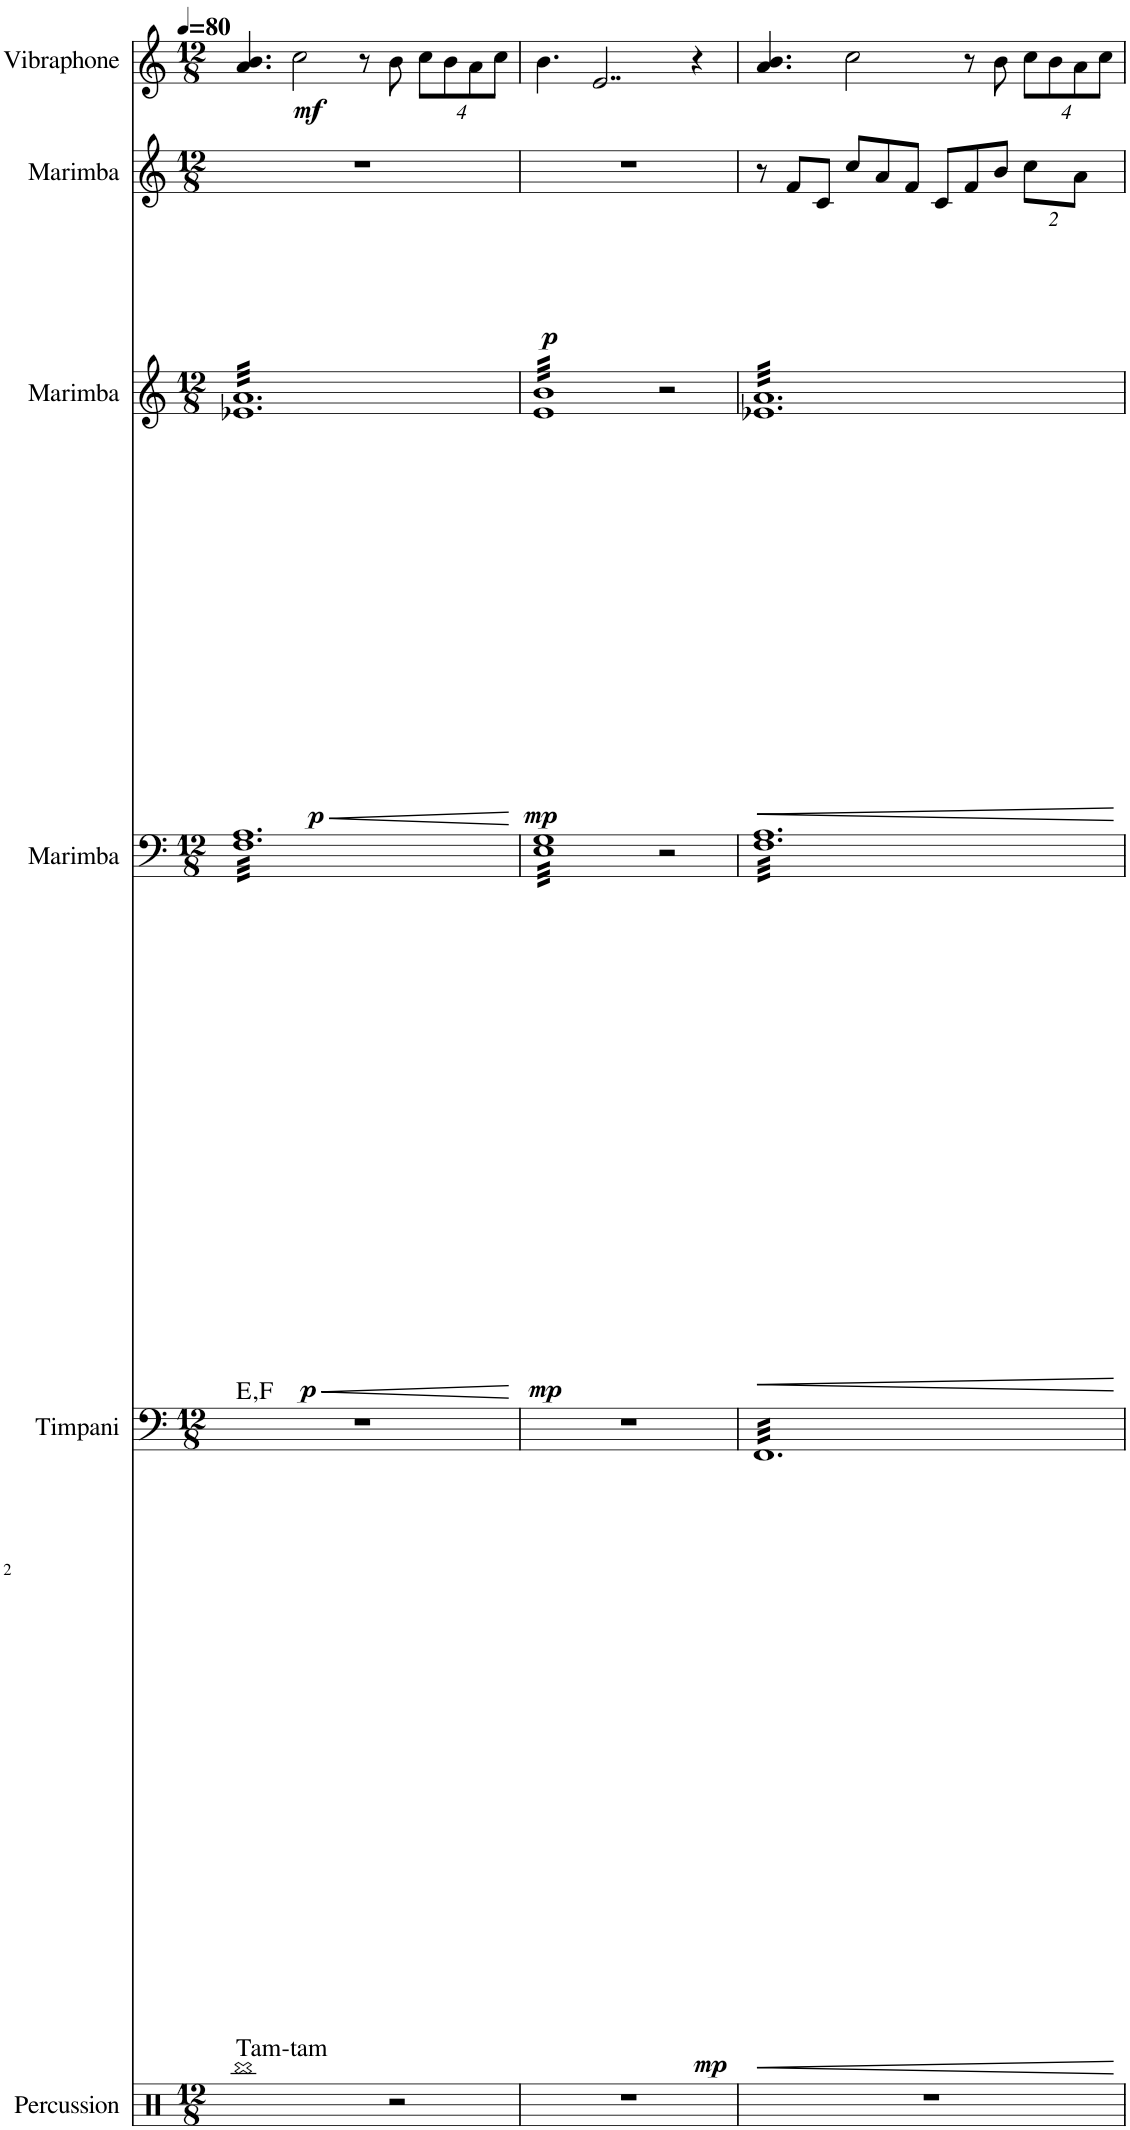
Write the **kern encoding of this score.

**kern	**harte	**kern	**dynam	**harte	**kern	**dynam	**kern	**dynam	**kern	**dynam	**kern	**dynam
*part6	*part6	*part5	*part5	*part5	*part4	*part4	*part3	*part3	*part2	*part2	*part1	*part1
*staff6	*	*staff5	*staff5	*	*staff4	*staff4	*staff3	*staff3	*staff2	*staff2	*staff1	*staff1
*I"Percussion	*	*I"Timpani	*	*	*I"Marimba	*	*I"Marimba	*	*I"Marimba	*	*I"Vibraphone	*
*I'Perc.	*	*I'Timp.	*	*	*I'Mrm.	*	*I'Mrm.	*	*I'Mrm.	*	*I'Vib.	*
*clefX	*	*clefF4	*	*	*clefF4	*	*clefG2	*	*clefG2	*	*clefG2	*
*k[]	*	*k[]	*	*	*k[]	*	*k[]	*	*k[]	*	*k[]	*
*M12/8	*	*M12/8	*	*	*M12/8	*	*M12/8	*	*M12/8	*	*M12/8	*
*MM80	*	*MM80	*	*	*MM80	*	*MM80	*	*MM80	*	*MM80	*
=1	=1	=1	=1	=1	=1	=1	=1	=1	=1	=1	=1	=1
!	!	!	!	!	!	!LO:HP:b	!	!LO:HP:b	!	!	!	!
!	!LO:H:kt=Tam-tam	!	!	!	!	!LO:DY:n=1:b	!	!LO:DY:n=1:b	!	!	!	!LO:DY:b
*	*	*	*	*	*tremolo	*	*	*	*	*	*	*
*	*	*	*	*	*	*	*tremolo	*	*	*	*	*
1Rbb	N	1.r	.	E:maj	32F 32ALLL	< p	32e-X 32aLLL	< p	1.r	.	4.a/ 4.b/	mf
.	.	.	.	.	32F 32A	.	32e-X 32a	.	.	.	.	.
.	.	.	.	.	32F 32A	.	32e-X 32a	.	.	.	.	.
.	.	.	.	.	32F 32A	.	32e-X 32a	.	.	.	.	.
.	.	.	.	.	32F 32A	.	32e-X 32a	.	.	.	.	.
.	.	.	.	.	32F 32A	.	32e-X 32a	.	.	.	.	.
.	.	.	.	.	32F 32A	.	32e-X 32a	.	.	.	.	.
.	.	.	.	.	32F 32A	.	32e-X 32a	.	.	.	.	.
.	.	.	.	.	32F 32A	.	32e-X 32a	.	.	.	.	.
.	.	.	.	.	32F 32A	.	32e-X 32a	.	.	.	.	.
.	.	.	.	.	32F 32A	.	32e-X 32a	.	.	.	.	.
.	.	.	.	.	32F 32A	.	32e-X 32a	.	.	.	.	.
.	.	.	.	.	32F 32A	.	32e-X 32a	.	.	.	2cc\	.
.	.	.	.	.	32F 32A	.	32e-X 32a	.	.	.	.	.
.	.	.	.	.	32F 32A	.	32e-X 32a	.	.	.	.	.
.	.	.	.	.	32F 32A	.	32e-X 32a	.	.	.	.	.
.	.	.	.	.	32F 32A	.	32e-X 32a	.	.	.	.	.
.	.	.	.	.	32F 32A	.	32e-X 32a	.	.	.	.	.
.	.	.	.	.	32F 32A	.	32e-X 32a	.	.	.	.	.
.	.	.	.	.	32F 32A	.	32e-X 32a	.	.	.	.	.
.	.	.	.	.	32F 32A	.	32e-X 32a	.	.	.	.	.
.	.	.	.	.	32F 32A	.	32e-X 32a	.	.	.	.	.
.	.	.	.	.	32F 32A	.	32e-X 32a	.	.	.	.	.
.	.	.	.	.	32F 32A	.	32e-X 32a	.	.	.	.	.
.	.	.	.	.	32F 32A	.	32e-X 32a	.	.	.	.	.
.	.	.	.	.	32F 32A	.	32e-X 32a	.	.	.	.	.
.	.	.	.	.	32F 32A	.	32e-X 32a	.	.	.	.	.
.	.	.	.	.	32F 32A	.	32e-X 32a	.	.	.	.	.
.	.	.	.	.	32F 32A	.	32e-X 32a	.	.	.	8r	.
.	.	.	.	.	32F 32A	.	32e-X 32a	.	.	.	.	.
.	.	.	.	.	32F 32A	.	32e-X 32a	.	.	.	.	.
.	.	.	.	.	32F 32A	.	32e-X 32a	.	.	.	.	.
2r	.	.	.	.	32F 32A	.	32e-X 32a	.	.	.	8b\	.
.	.	.	.	.	32F 32A	.	32e-X 32a	.	.	.	.	.
.	.	.	.	.	32F 32A	.	32e-X 32a	.	.	.	.	.
.	.	.	.	.	32F 32A	.	32e-X 32a	.	.	.	.	.
*	*	*	*	*	*	*	*	*	*	*	*Xbrackettup	*
.	.	.	.	.	32F 32A	.	32e-X 32a	.	.	.	32%3cc\L	.
.	.	.	.	.	32F 32A	.	32e-X 32a	.	.	.	.	.
.	.	.	.	.	32F 32A	.	32e-X 32a	.	.	.	.	.
.	.	.	.	.	32F 32A	.	32e-X 32a	.	.	.	32%3b\	.
.	.	.	.	.	32F 32A	.	32e-X 32a	.	.	.	.	.
.	.	.	.	.	32F 32A	.	32e-X 32a	.	.	.	.	.
.	.	.	.	.	32F 32A	.	32e-X 32a	.	.	.	32%3a\	.
.	.	.	.	.	32F 32A	.	32e-X 32a	.	.	.	.	.
.	.	.	.	.	32F 32A	.	32e-X 32a	.	.	.	.	.
.	.	.	.	.	32F 32A	.	32e-X 32a	.	.	.	32%3cc\J	.
.	.	.	.	.	32F 32A	.	32e-X 32a	.	.	.	.	.
.	.	.	.	.	32F 32AJJJ	.	32e-X 32aJJJ	.	.	.	.	.
.	.	.	.	.	.	[	.	[	.	.	.	.
=2	=2	=2	=2	=2	=2	=2	=2	=2	=2	=2	=2	=2
!	!	!	!	!	!	!LO:DY:b	!	!LO:DY:b	!	!LO:DY:b	!	!
1.r	.	1.r	.	.	32E 32GLLL	mp	32e 32bLLL	mp	1.r	p	4.b\	.
.	.	.	.	.	32E 32G	.	32e 32b	.	.	.	.	.
.	.	.	.	.	32E 32G	.	32e 32b	.	.	.	.	.
.	.	.	.	.	32E 32G	.	32e 32b	.	.	.	.	.
.	.	.	.	.	32E 32G	.	32e 32b	.	.	.	.	.
.	.	.	.	.	32E 32G	.	32e 32b	.	.	.	.	.
.	.	.	.	.	32E 32G	.	32e 32b	.	.	.	.	.
.	.	.	.	.	32E 32G	.	32e 32b	.	.	.	.	.
.	.	.	.	.	32E 32G	.	32e 32b	.	.	.	.	.
.	.	.	.	.	32E 32G	.	32e 32b	.	.	.	.	.
.	.	.	.	.	32E 32G	.	32e 32b	.	.	.	.	.
.	.	.	.	.	32E 32G	.	32e 32b	.	.	.	.	.
.	.	.	.	.	32E 32G	.	32e 32b	.	.	.	2..e/	.
.	.	.	.	.	32E 32G	.	32e 32b	.	.	.	.	.
.	.	.	.	.	32E 32G	.	32e 32b	.	.	.	.	.
.	.	.	.	.	32E 32G	.	32e 32b	.	.	.	.	.
.	.	.	.	.	32E 32G	.	32e 32b	.	.	.	.	.
.	.	.	.	.	32E 32G	.	32e 32b	.	.	.	.	.
.	.	.	.	.	32E 32G	.	32e 32b	.	.	.	.	.
.	.	.	.	.	32E 32G	.	32e 32b	.	.	.	.	.
.	.	.	.	.	32E 32G	.	32e 32b	.	.	.	.	.
.	.	.	.	.	32E 32G	.	32e 32b	.	.	.	.	.
.	.	.	.	.	32E 32G	.	32e 32b	.	.	.	.	.
.	.	.	.	.	32E 32G	.	32e 32b	.	.	.	.	.
.	.	.	.	.	32E 32G	.	32e 32b	.	.	.	.	.
.	.	.	.	.	32E 32G	.	32e 32b	.	.	.	.	.
.	.	.	.	.	32E 32G	.	32e 32b	.	.	.	.	.
.	.	.	.	.	32E 32G	.	32e 32b	.	.	.	.	.
.	.	.	.	.	32E 32G	.	32e 32b	.	.	.	.	.
.	.	.	.	.	32E 32G	.	32e 32b	.	.	.	.	.
.	.	.	.	.	32E 32G	.	32e 32b	.	.	.	.	.
.	.	.	.	.	32E 32GJJJ	.	32e 32bJJJ	.	.	.	.	.
.	.	.	.	.	2r	.	2r	.	.	.	.	.
.	.	.	.	.	.	.	.	.	.	.	4r	.
=3	=3	=3	=3	=3	=3	=3	=3	=3	=3	=3	=3	=3
!	!	!	!LO:HP:b	!	!	!LO:HP:b	!	!LO:HP:b	!	!	!	!
!	!	!	!LO:DY:n=1:b	!	!	!	!	!	!	!	!	!
*	*	*tremolo	*	*	*	*	*	*	*	*	*	*
1.r	.	32FFLLL	< mp	.	32F 32ALLL	<	32e-X 32aLLL	<	8r	.	4.a/ 4.b/	.
.	.	32FF	.	.	32F 32A	.	32e-X 32a	.	.	.	.	.
.	.	32FF	.	.	32F 32A	.	32e-X 32a	.	.	.	.	.
.	.	32FF	.	.	32F 32A	.	32e-X 32a	.	.	.	.	.
.	.	32FF	.	.	32F 32A	.	32e-X 32a	.	8f/L	.	.	.
.	.	32FF	.	.	32F 32A	.	32e-X 32a	.	.	.	.	.
.	.	32FF	.	.	32F 32A	.	32e-X 32a	.	.	.	.	.
.	.	32FF	.	.	32F 32A	.	32e-X 32a	.	.	.	.	.
.	.	32FF	.	.	32F 32A	.	32e-X 32a	.	8c/J	.	.	.
.	.	32FF	.	.	32F 32A	.	32e-X 32a	.	.	.	.	.
.	.	32FF	.	.	32F 32A	.	32e-X 32a	.	.	.	.	.
.	.	32FF	.	.	32F 32A	.	32e-X 32a	.	.	.	.	.
.	.	32FF	.	.	32F 32A	.	32e-X 32a	.	8cc/L	.	2cc\	.
.	.	32FF	.	.	32F 32A	.	32e-X 32a	.	.	.	.	.
.	.	32FF	.	.	32F 32A	.	32e-X 32a	.	.	.	.	.
.	.	32FF	.	.	32F 32A	.	32e-X 32a	.	.	.	.	.
.	.	32FF	.	.	32F 32A	.	32e-X 32a	.	8a/	.	.	.
.	.	32FF	.	.	32F 32A	.	32e-X 32a	.	.	.	.	.
.	.	32FF	.	.	32F 32A	.	32e-X 32a	.	.	.	.	.
.	.	32FF	.	.	32F 32A	.	32e-X 32a	.	.	.	.	.
.	.	32FF	.	.	32F 32A	.	32e-X 32a	.	8f/J	.	.	.
.	.	32FF	.	.	32F 32A	.	32e-X 32a	.	.	.	.	.
.	.	32FF	.	.	32F 32A	.	32e-X 32a	.	.	.	.	.
.	.	32FF	.	.	32F 32A	.	32e-X 32a	.	.	.	.	.
.	.	32FF	.	.	32F 32A	.	32e-X 32a	.	8c/L	.	.	.
.	.	32FF	.	.	32F 32A	.	32e-X 32a	.	.	.	.	.
.	.	32FF	.	.	32F 32A	.	32e-X 32a	.	.	.	.	.
.	.	32FF	.	.	32F 32A	.	32e-X 32a	.	.	.	.	.
.	.	32FF	.	.	32F 32A	.	32e-X 32a	.	8f/	.	8r	.
.	.	32FF	.	.	32F 32A	.	32e-X 32a	.	.	.	.	.
.	.	32FF	.	.	32F 32A	.	32e-X 32a	.	.	.	.	.
.	.	32FF	.	.	32F 32A	.	32e-X 32a	.	.	.	.	.
.	.	32FF	.	.	32F 32A	.	32e-X 32a	.	8b/J	.	8b\	.
.	.	32FF	.	.	32F 32A	.	32e-X 32a	.	.	.	.	.
.	.	32FF	.	.	32F 32A	.	32e-X 32a	.	.	.	.	.
.	.	32FF	.	.	32F 32A	.	32e-X 32a	.	.	.	.	.
*	*	*	*	*	*	*	*	*	*Xbrackettup	*	*	*
.	.	32FF	.	.	32F 32A	.	32e-X 32a	.	16%3cc\L	.	32%3cc\L	.
.	.	32FF	.	.	32F 32A	.	32e-X 32a	.	.	.	.	.
.	.	32FF	.	.	32F 32A	.	32e-X 32a	.	.	.	.	.
.	.	32FF	.	.	32F 32A	.	32e-X 32a	.	.	.	32%3b\	.
.	.	32FF	.	.	32F 32A	.	32e-X 32a	.	.	.	.	.
.	.	32FF	.	.	32F 32A	.	32e-X 32a	.	.	.	.	.
.	.	32FF	.	.	32F 32A	.	32e-X 32a	.	16%3a\J	.	32%3a\	.
.	.	32FF	.	.	32F 32A	.	32e-X 32a	.	.	.	.	.
.	.	32FF	.	.	32F 32A	.	32e-X 32a	.	.	.	.	.
.	.	32FF	.	.	32F 32A	.	32e-X 32a	.	.	.	32%3cc\J	.
.	.	32FF	.	.	32F 32A	.	32e-X 32a	.	.	.	.	.
.	.	32FFJJJ	.	.	32F 32AJJJ	.	32e-X 32aJJJ	.	.	.	.	.
*	*	*	*	*	*	*	*Xtremolo	*	*	*	*	*
*	*	*	*	*	*Xtremolo	*	*	*	*	*	*	*
*	*	*Xtremolo	*	*	*	*	*	*	*	*	*	*
.	.	.	[	.	.	[	.	[	.	.	.	.
=	=	=	=	=	=	=	=	=	=	=	=	=
*-	*-	*-	*-	*-	*-	*-	*-	*-	*-	*-	*-	*-
